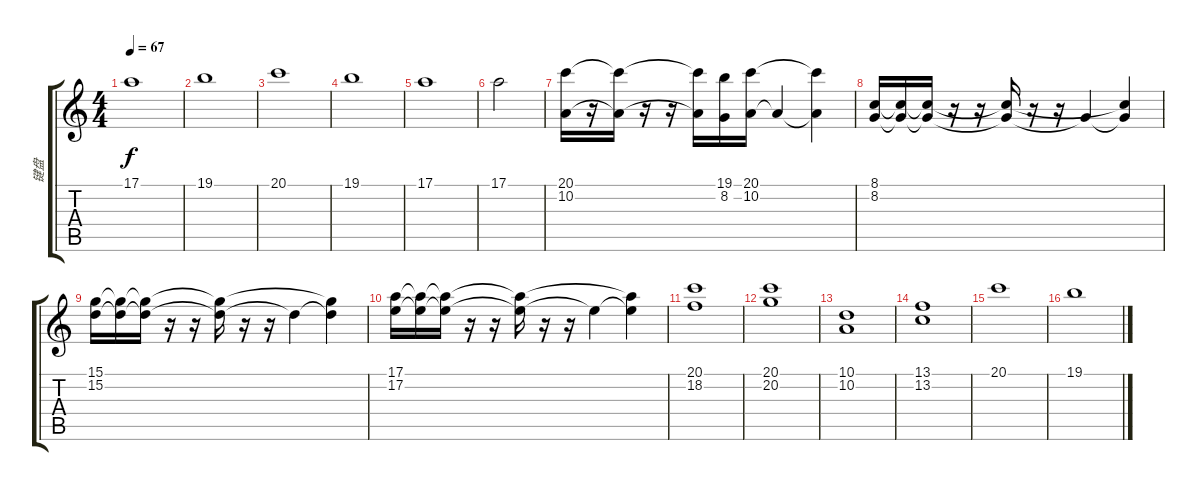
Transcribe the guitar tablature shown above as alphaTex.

\track ("键盘" "键盘") {instrument tremolostrings}
\staff {score tabs}
\tuning (E4 B3 G3 D3 A2 E2) {hide}
\ts (4 4)
\tempo 67
\clef g2
\ks c
17.1.1{dy f} |
19.1.1 |
20.1.1 |
19.1.1 |
17.1.1 |
17.1.2 |
(20.1 10.2).16 r.16 (20.1{t} 10.2{t}).16 r.16 r.16 (20.1{t} 10.2{t}).16 (19.1 8.2).16 (20.1 10.2).16 10.2{t}.4 (20.1{t} 10.2{t}).4 |
(8.1 8.2).16 (8.1{t} 8.2{t}).16 (8.1{t} 8.2{t}).16 r.16 r.16 (8.1{t} 8.2{t}).16 r.16 r.16 8.2{t}.4 (8.1{t} 8.2{t}).4 |
(15.1 15.2).16 (15.1{t} 15.2{t}).16 (15.1{t} 15.2{t}).16 r.16 r.16 (15.1{t} 15.2{t}).16 r.16 r.16 15.2{t}.4 (15.1{t} 15.2{t}).4 |
(17.1 17.2).16 (17.1{t} 17.2{t}).16 (17.1{t} 17.2{t}).16 r.16 r.16 (17.1{t} 17.2{t}).16 r.16 r.16 17.2{t}.4 (17.1{t} 17.2{t}).4 |
(20.1 18.2).1 |
(20.1 20.2).1 |
(10.1 10.2).1 |
(13.1 13.2).1 |
20.1.1 |
19.1.1
